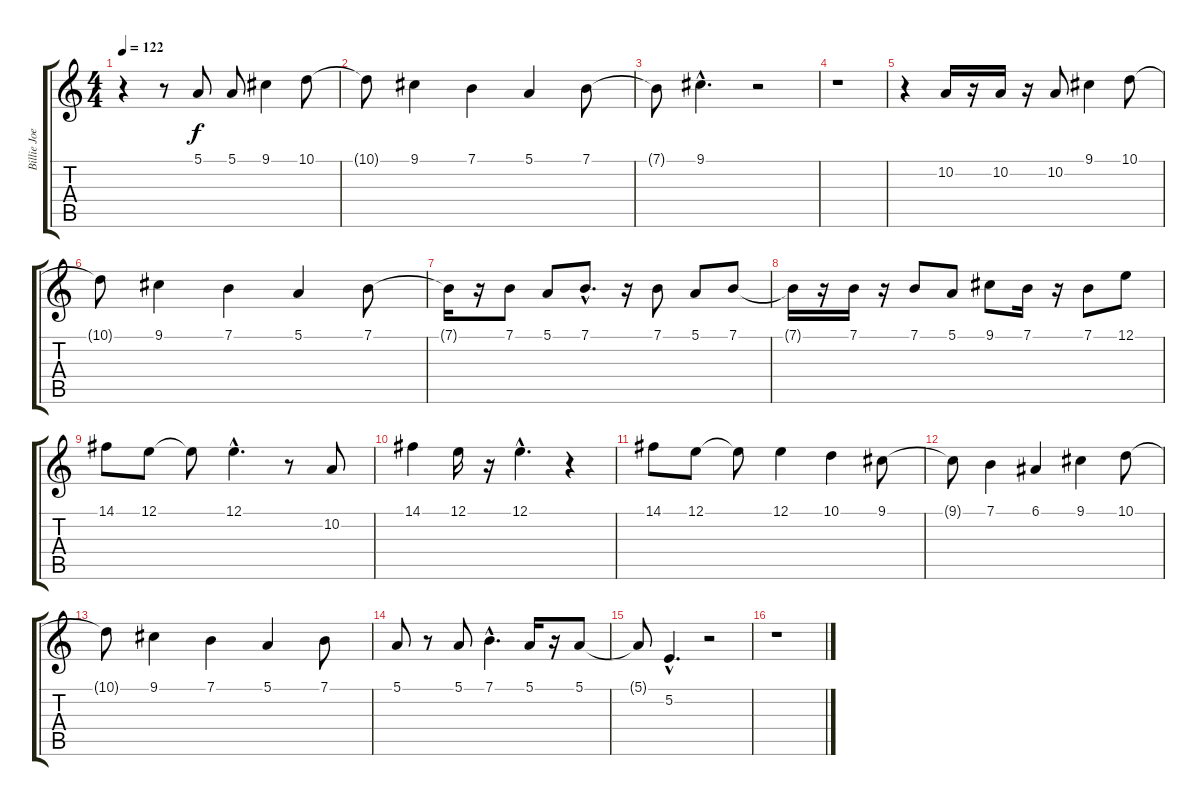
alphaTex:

\track ("Billie Joe (Vox)" "Billie Joe") {instrument drawbarorgan}
\staff {score tabs}
\tuning (E4 B3 G3 D3 A2 E2) {hide}
\ts (4 4)
\tempo 122
\clef g2
\ks c
r.4{dy f} r.8 5.1.8 5.1.8 9.1.4 10.1.8 |
10.1{t}.8 9.1.4 7.1.4 5.1.4 7.1.8 |
7.1{t}.8 9.1{hac}.4{d} r.2 |
r.1 |
r.4 10.2.16 r.16 10.2.16 r.16 10.2.8 9.1.4 10.1.8 |
10.1{t}.8 9.1.4 7.1.4 5.1.4 7.1.8 |
7.1{t}.16 r.16 7.1.8 5.1.8 7.1{hac}.8{d} r.16 7.1.8 5.1.8 7.1.8 |
7.1{t}.16 r.16 7.1.16 r.16 7.1.8 5.1.8 9.1.8 7.1.16 r.16 7.1.8 12.1.8 |
14.1.8 12.1.8 12.1{t}.8 12.1{hac}.4{d} r.8 10.2.8 |
14.1.4 12.1.16 r.16 12.1{hac}.4{d} r.4 |
14.1.8 12.1.8 12.1{t}.8 12.1.4 10.1.4 9.1.8 |
9.1{t}.8 7.1.4 6.1.4 9.1.4 10.1.8 |
10.1{t}.8 9.1.4 7.1.4 5.1.4 7.1.8 |
5.1.8 r.8 5.1.8 7.1{hac}.4{d} 5.1.16 r.16 5.1.8 |
5.1{t}.8 5.2{hac}.4{d} r.2 |
r.1
